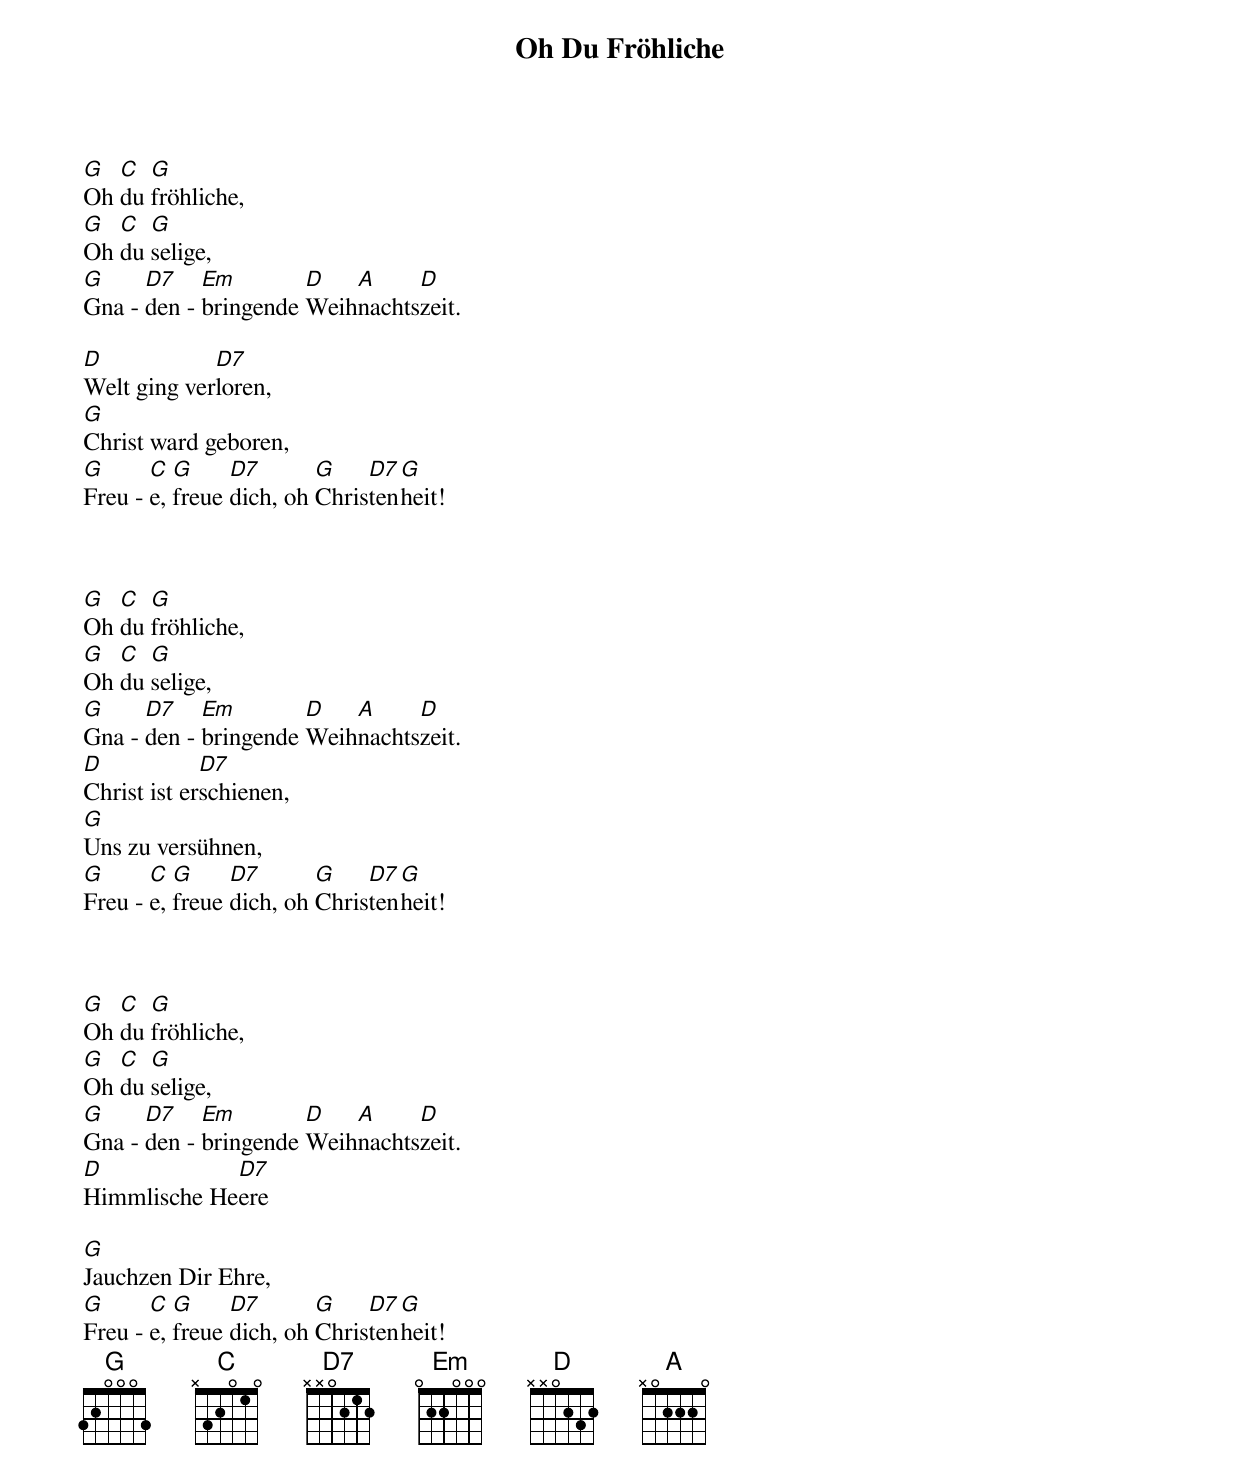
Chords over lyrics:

{title: Oh Du Fröhliche}

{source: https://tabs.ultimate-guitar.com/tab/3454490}




G  C  G
Oh du fröhliche,
G  C  G
Oh du selige,
G     D7    Em        D   A     D
Gna - den - bringende Weihnachtszeit.

D            D7
Welt ging verloren,
G
Christ ward geboren,
G      C  G     D7       G    D7 G
Freu - e, freue dich, oh Christenheit!



G  C  G
Oh du fröhliche,
G  C  G
Oh du selige,
G     D7    Em        D   A     D
Gna - den - bringende Weihnachtszeit.
D            D7
Christ ist erschienen,
G
Uns zu versühnen,
G      C  G     D7       G    D7 G
Freu - e, freue dich, oh Christenheit!



G  C  G
Oh du fröhliche,
G  C  G
Oh du selige,
G     D7    Em        D   A     D
Gna - den - bringende Weihnachtszeit.
D            D7
Himmlische Heere

G
Jauchzen Dir Ehre,
G      C  G     D7       G    D7 G
Freu - e, freue dich, oh Christenheit!
